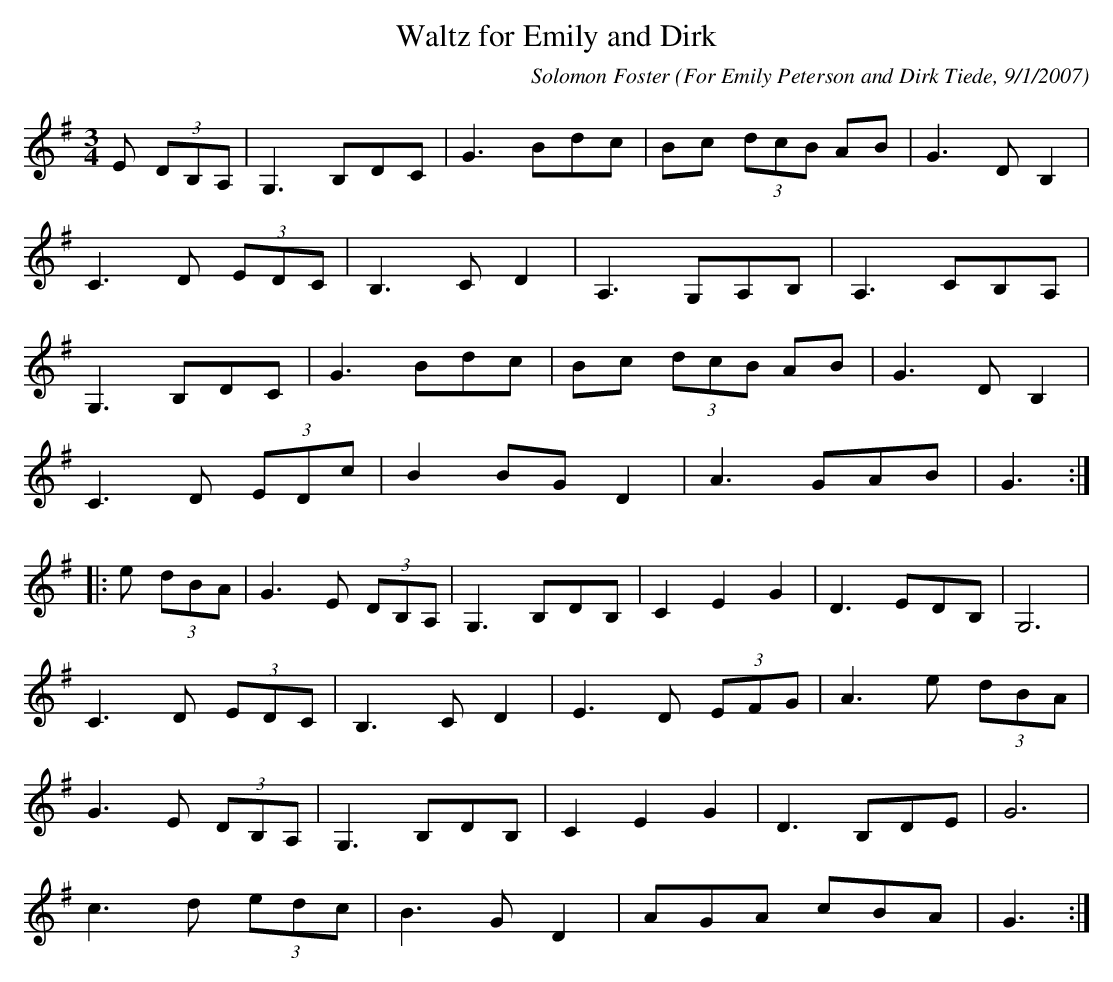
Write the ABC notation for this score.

X:1
T:Waltz for Emily and Dirk
O:For Emily Peterson and Dirk Tiede, 9/1/2007
M:3/4
L:1/8
C:Solomon Foster
K:G
E (3DB,A,|G,3 B,DC|G3 Bdc|Bc (3dcB AB|G3 D B,2|
C3 D (3EDC|B,3 CD2|A,3 G,A,B,|A,3 CB,A,|
G,3 B,DC|G3 Bdc|Bc (3dcB AB|G3 D B,2|
C3 D (3EDc|B2 BG D2|A3 GAB|G3 ::
e (3dBA|G3 E (3DB,A,|G,3 B,DB,|C2E2G2|D3 EDB,|G,6|
C3 D (3EDC|B,3 CD2|E3 D (3EFG|A3 e (3dBA|
G3 E (3DB,A,|G,3 B,DB,|C2E2G2|D3 B,DE|G6|
c3 d (3edc|B3 GD2|AGA cBA|G3:|
